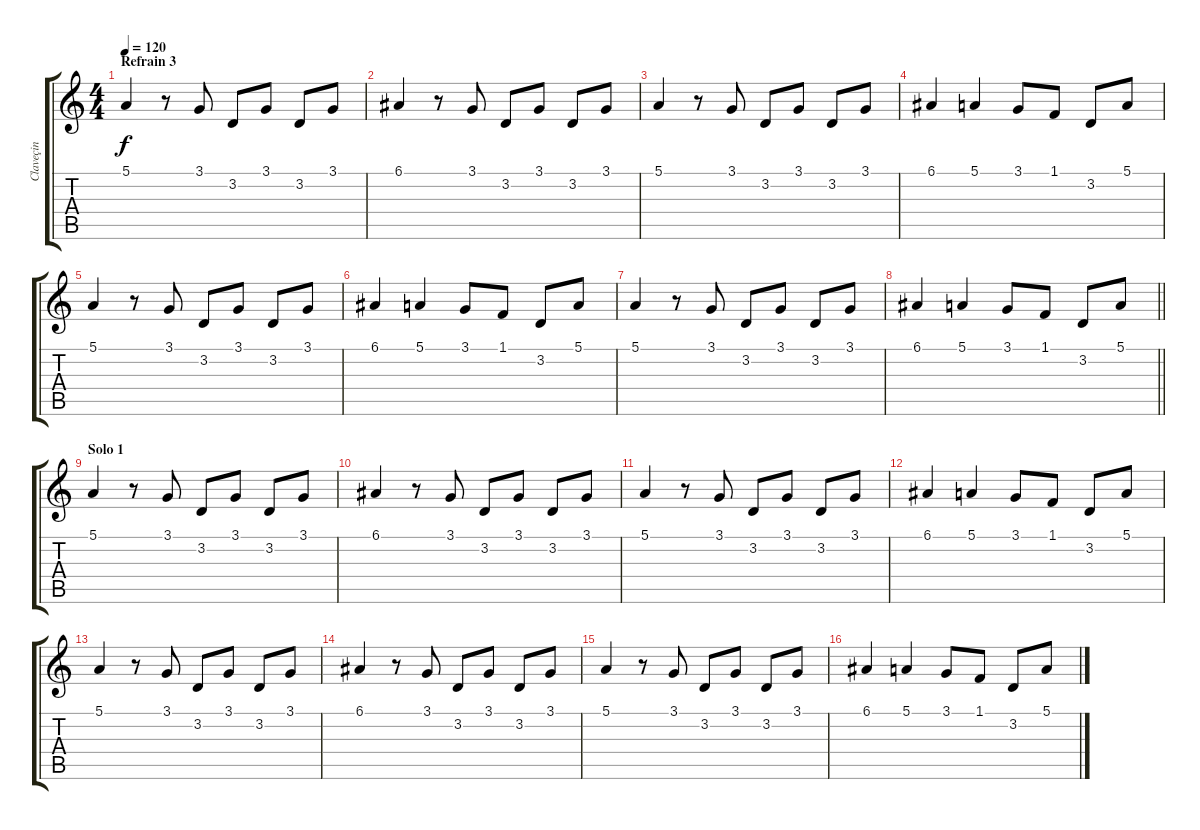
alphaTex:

\track ("Claveçin" "Claveçin") {instrument harpsichord}
\staff {score tabs}
\tuning (E4 B3 G3 D3 A2 E2) {hide}
\ts (4 4)
\section ("" "Refrain 3")
\tempo 120
\clef g2
\ks c
5.1.4{dy f} r.8 3.1.8 3.2.8 3.1.8 3.2.8 3.1.8 |
6.1.4 r.8 3.1.8 3.2.8 3.1.8 3.2.8 3.1.8 |
5.1.4 r.8 3.1.8 3.2.8 3.1.8 3.2.8 3.1.8 |
6.1.4 5.1.4 3.1.8 1.1.8 3.2.8 5.1.8 |
5.1.4 r.8 3.1.8 3.2.8 3.1.8 3.2.8 3.1.8 |
6.1.4 5.1.4 3.1.8 1.1.8 3.2.8 5.1.8 |
5.1.4 r.8 3.1.8 3.2.8 3.1.8 3.2.8 3.1.8 |
\barLineRight lightlight
6.1.4 5.1.4 3.1.8 1.1.8 3.2.8 5.1.8 |
\section ("" "Solo 1")
5.1.4 r.8 3.1.8 3.2.8 3.1.8 3.2.8 3.1.8 |
6.1.4 r.8 3.1.8 3.2.8 3.1.8 3.2.8 3.1.8 |
5.1.4 r.8 3.1.8 3.2.8 3.1.8 3.2.8 3.1.8 |
6.1.4 5.1.4 3.1.8 1.1.8 3.2.8 5.1.8 |
5.1.4 r.8 3.1.8 3.2.8 3.1.8 3.2.8 3.1.8 |
6.1.4 r.8 3.1.8 3.2.8 3.1.8 3.2.8 3.1.8 |
5.1.4 r.8 3.1.8 3.2.8 3.1.8 3.2.8 3.1.8 |
6.1.4 5.1.4 3.1.8 1.1.8 3.2.8 5.1.8
